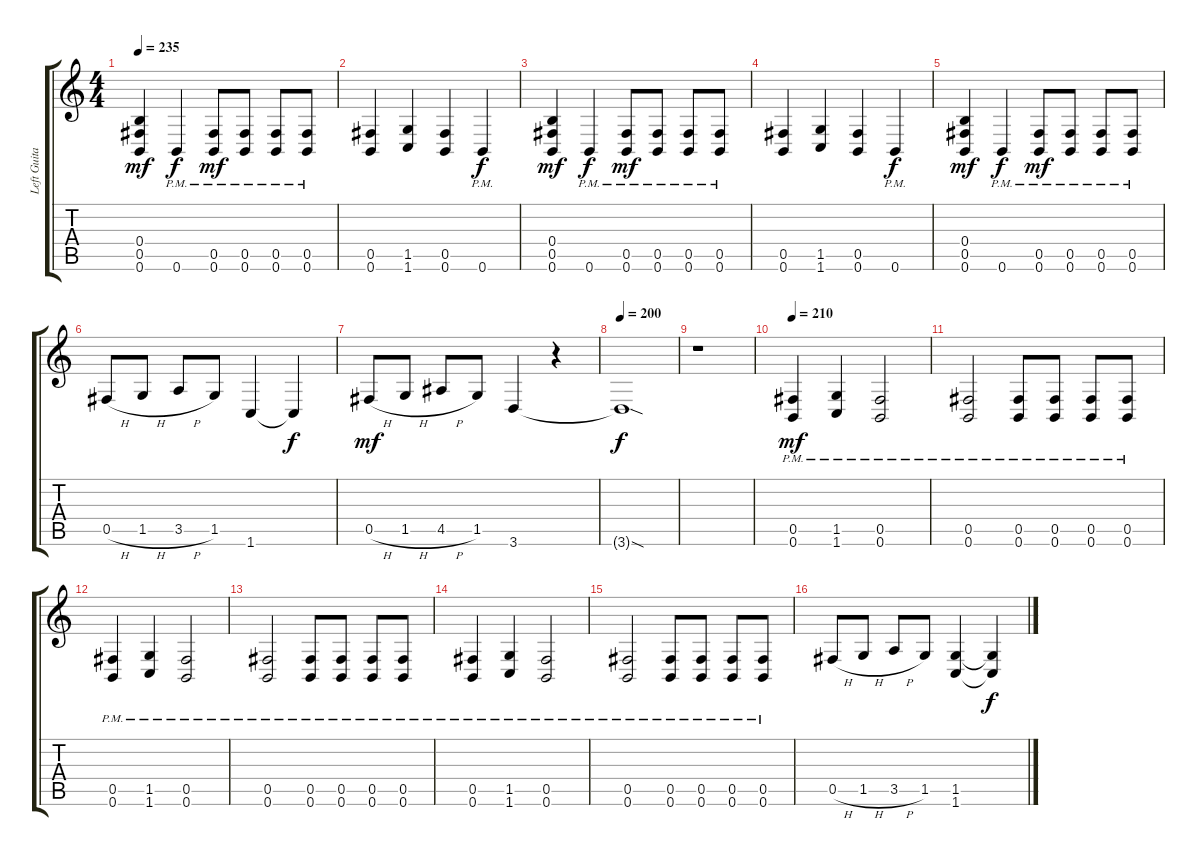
\track ("Left Guitar" "Left Guita") {instrument distortionguitar}
\staff {score tabs}
\tuning (Db4 Ab3 E3 B2 Gb2 B1) {hide}
\ts (4 4)
\tempo 235
\clef g2
\ks c
(0.4 0.5 0.6).4{dy mf} 0.6{pm}.4{dy f} (0.5{pm} 0.6{pm}).8{dy mf} (0.5{pm} 0.6{pm}).8 (0.5{pm} 0.6{pm}).8 (0.5{pm} 0.6{pm}).8 |
(0.5 0.6).4 (1.5 1.6).4 (0.5 0.6).4 0.6{pm}.4{dy f} |
(0.4 0.5 0.6).4{dy mf} 0.6{pm}.4{dy f} (0.5{pm} 0.6{pm}).8{dy mf} (0.5{pm} 0.6{pm}).8 (0.5{pm} 0.6{pm}).8 (0.5{pm} 0.6{pm}).8 |
(0.5 0.6).4 (1.5 1.6).4 (0.5 0.6).4 0.6{pm}.4{dy f} |
(0.4 0.5 0.6).4{dy mf} 0.6{pm}.4{dy f} (0.5{pm} 0.6{pm}).8{dy mf} (0.5{pm} 0.6{pm}).8 (0.5{pm} 0.6{pm}).8 (0.5{pm} 0.6{pm}).8 |
0.5{h}.8 1.5{h}.8 3.5{h}.8 1.5.8 1.6.4 1.6{t}.4{dy f} |
0.5{h}.8{dy mf} 1.5{h}.8 4.5{h}.8 1.5.8 3.6.4 r.4 |
\tempo 200
3.6{sod t}.1{dy f} |
r.1 |
\tempo 210
(0.5{pm} 0.6{pm}).4{dy mf} (1.5{pm} 1.6{pm}).4 (0.5{pm} 0.6{pm}).2 |
(0.5{pm} 0.6{pm}).2 (0.5{pm} 0.6{pm}).8 (0.5{pm} 0.6{pm}).8 (0.5{pm} 0.6{pm}).8 (0.5{pm} 0.6{pm}).8 |
(0.5{pm} 0.6{pm}).4 (1.5{pm} 1.6{pm}).4 (0.5{pm} 0.6{pm}).2 |
(0.5{pm} 0.6{pm}).2 (0.5{pm} 0.6{pm}).8 (0.5{pm} 0.6{pm}).8 (0.5{pm} 0.6{pm}).8 (0.5{pm} 0.6{pm}).8 |
(0.5{pm} 0.6{pm}).4 (1.5{pm} 1.6{pm}).4 (0.5{pm} 0.6{pm}).2 |
(0.5{pm} 0.6{pm}).2 (0.5{pm} 0.6{pm}).8 (0.5{pm} 0.6{pm}).8 (0.5{pm} 0.6{pm}).8 (0.5{pm} 0.6{pm}).8 |
0.5{h}.8 1.5{h}.8 3.5{h}.8 1.5.8 (1.5 1.6).4 (1.5{t} 1.6{t}).4{dy f}
